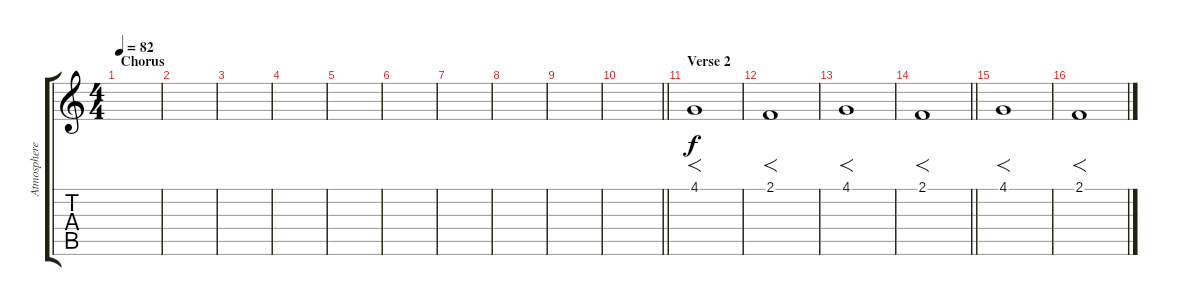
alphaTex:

\track ("Atmosphere" "Atmosphere") {instrument pad5bowed}
\staff {score tabs}
\tuning (Eb4 Bb3 Gb3 Db3 Ab2 Db2) {hide}
\ts (4 4)
\section ("" "Chorus")
\tempo 82
\clef g2
\ks c
|
|
|
|
|
|
|
|
|
\barLineRight lightlight
|
\section ("" "Verse 2")
4.1.1{f} |
2.1.1{f} |
4.1.1{f} |
\barLineRight lightlight
2.1.1{f} |
4.1.1{f} |
2.1.1{f}
